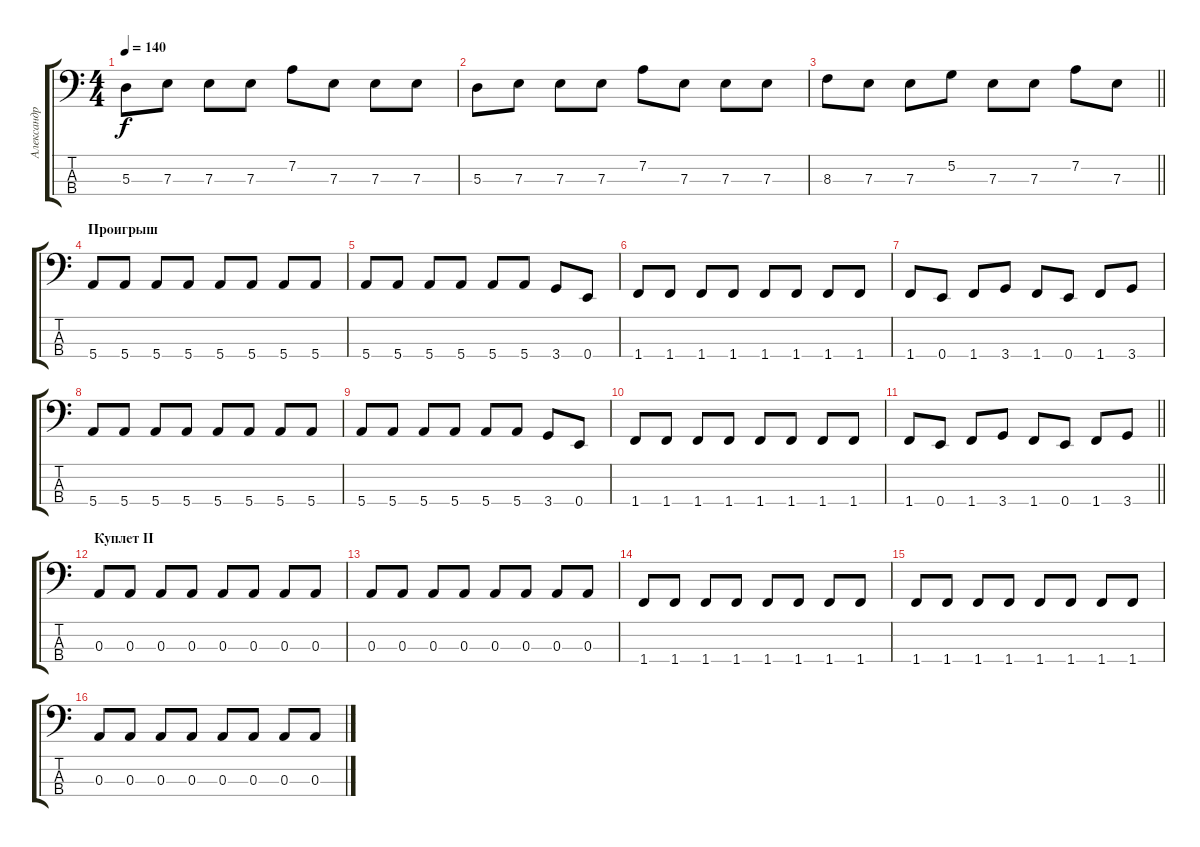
\track ("Александр Тимонин" "Александр ") {instrument electricbassfinger}
\staff {score tabs}
\tuning (G2 D2 A1 E1) {hide}
\ts (4 4)
\tempo 140
\clef f4
\ks c
5.3.8{dy f} 7.3.8 7.3.8 7.3.8 7.2.8 7.3.8 7.3.8 7.3.8 |
5.3.8 7.3.8 7.3.8 7.3.8 7.2.8 7.3.8 7.3.8 7.3.8 |
\barLineRight lightlight
8.3.8 7.3.8 7.3.8 5.2.8 7.3.8 7.3.8 7.2.8 7.3.8 |
\section ("" "Проигрыш")
5.4.8 5.4.8 5.4.8 5.4.8 5.4.8 5.4.8 5.4.8 5.4.8 |
5.4.8 5.4.8 5.4.8 5.4.8 5.4.8 5.4.8 3.4.8 0.4.8 |
1.4.8 1.4.8 1.4.8 1.4.8 1.4.8 1.4.8 1.4.8 1.4.8 |
1.4.8 0.4.8 1.4.8 3.4.8 1.4.8 0.4.8 1.4.8 3.4.8 |
5.4.8 5.4.8 5.4.8 5.4.8 5.4.8 5.4.8 5.4.8 5.4.8 |
5.4.8 5.4.8 5.4.8 5.4.8 5.4.8 5.4.8 3.4.8 0.4.8 |
1.4.8 1.4.8 1.4.8 1.4.8 1.4.8 1.4.8 1.4.8 1.4.8 |
\barLineRight lightlight
1.4.8 0.4.8 1.4.8 3.4.8 1.4.8 0.4.8 1.4.8 3.4.8 |
\section ("" "Куплет II")
0.3.8 0.3.8 0.3.8 0.3.8 0.3.8 0.3.8 0.3.8 0.3.8 |
0.3.8 0.3.8 0.3.8 0.3.8 0.3.8 0.3.8 0.3.8 0.3.8 |
1.4.8 1.4.8 1.4.8 1.4.8 1.4.8 1.4.8 1.4.8 1.4.8 |
1.4.8 1.4.8 1.4.8 1.4.8 1.4.8 1.4.8 1.4.8 1.4.8 |
0.3.8 0.3.8 0.3.8 0.3.8 0.3.8 0.3.8 0.3.8 0.3.8
